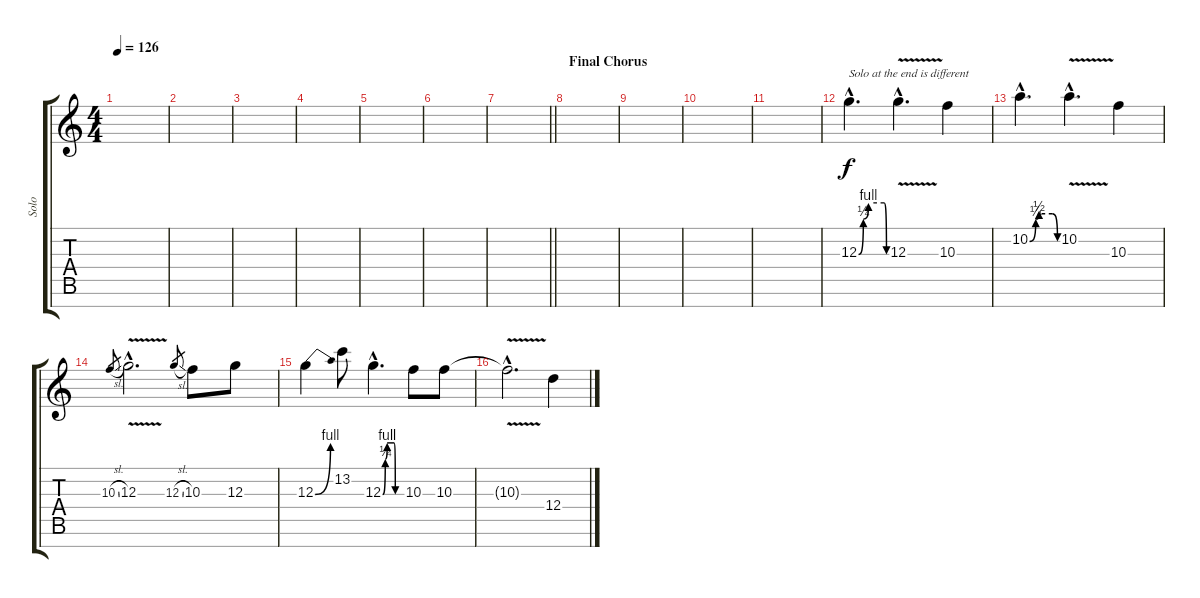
\track ("Solo" "Solo") {instrument overdrivenguitar}
\staff {score tabs}
\tuning (E4 B3 G3 D3 A2 E2 B1) {hide}
\ts (4 4)
\tempo 126
\clef g2
\ks c
|
|
|
|
|
|
\barLineRight lightlight
|
\section ("" "Final Chorus")
|
|
|
|
12.3{be (custom 0 0 10 1 21 4 55 4 60 0) hac}.4{d txt "Solo at the end is different"} 12.3{v hac}.4{d} 10.3.4 |
10.2{be (custom 0 0 13 1 20 2 49 2 60 0) hac}.4{d} 10.2{v hac}.4{d} 10.3.4 |
10.3{sl}.8{gr} 12.3{v hac}.2{d} 12.3{sl}.8{gr} 10.3.8 12.3.8 |
12.3{be (bend 0 0 60 4)}.4 13.2.8 12.3{be (custom 0 0 8 1 14 4 36 4 40 0 60 0) hac}.4{d} 10.3.8 10.3.8 |
10.3{v hac t}.2{d} 12.4.4
